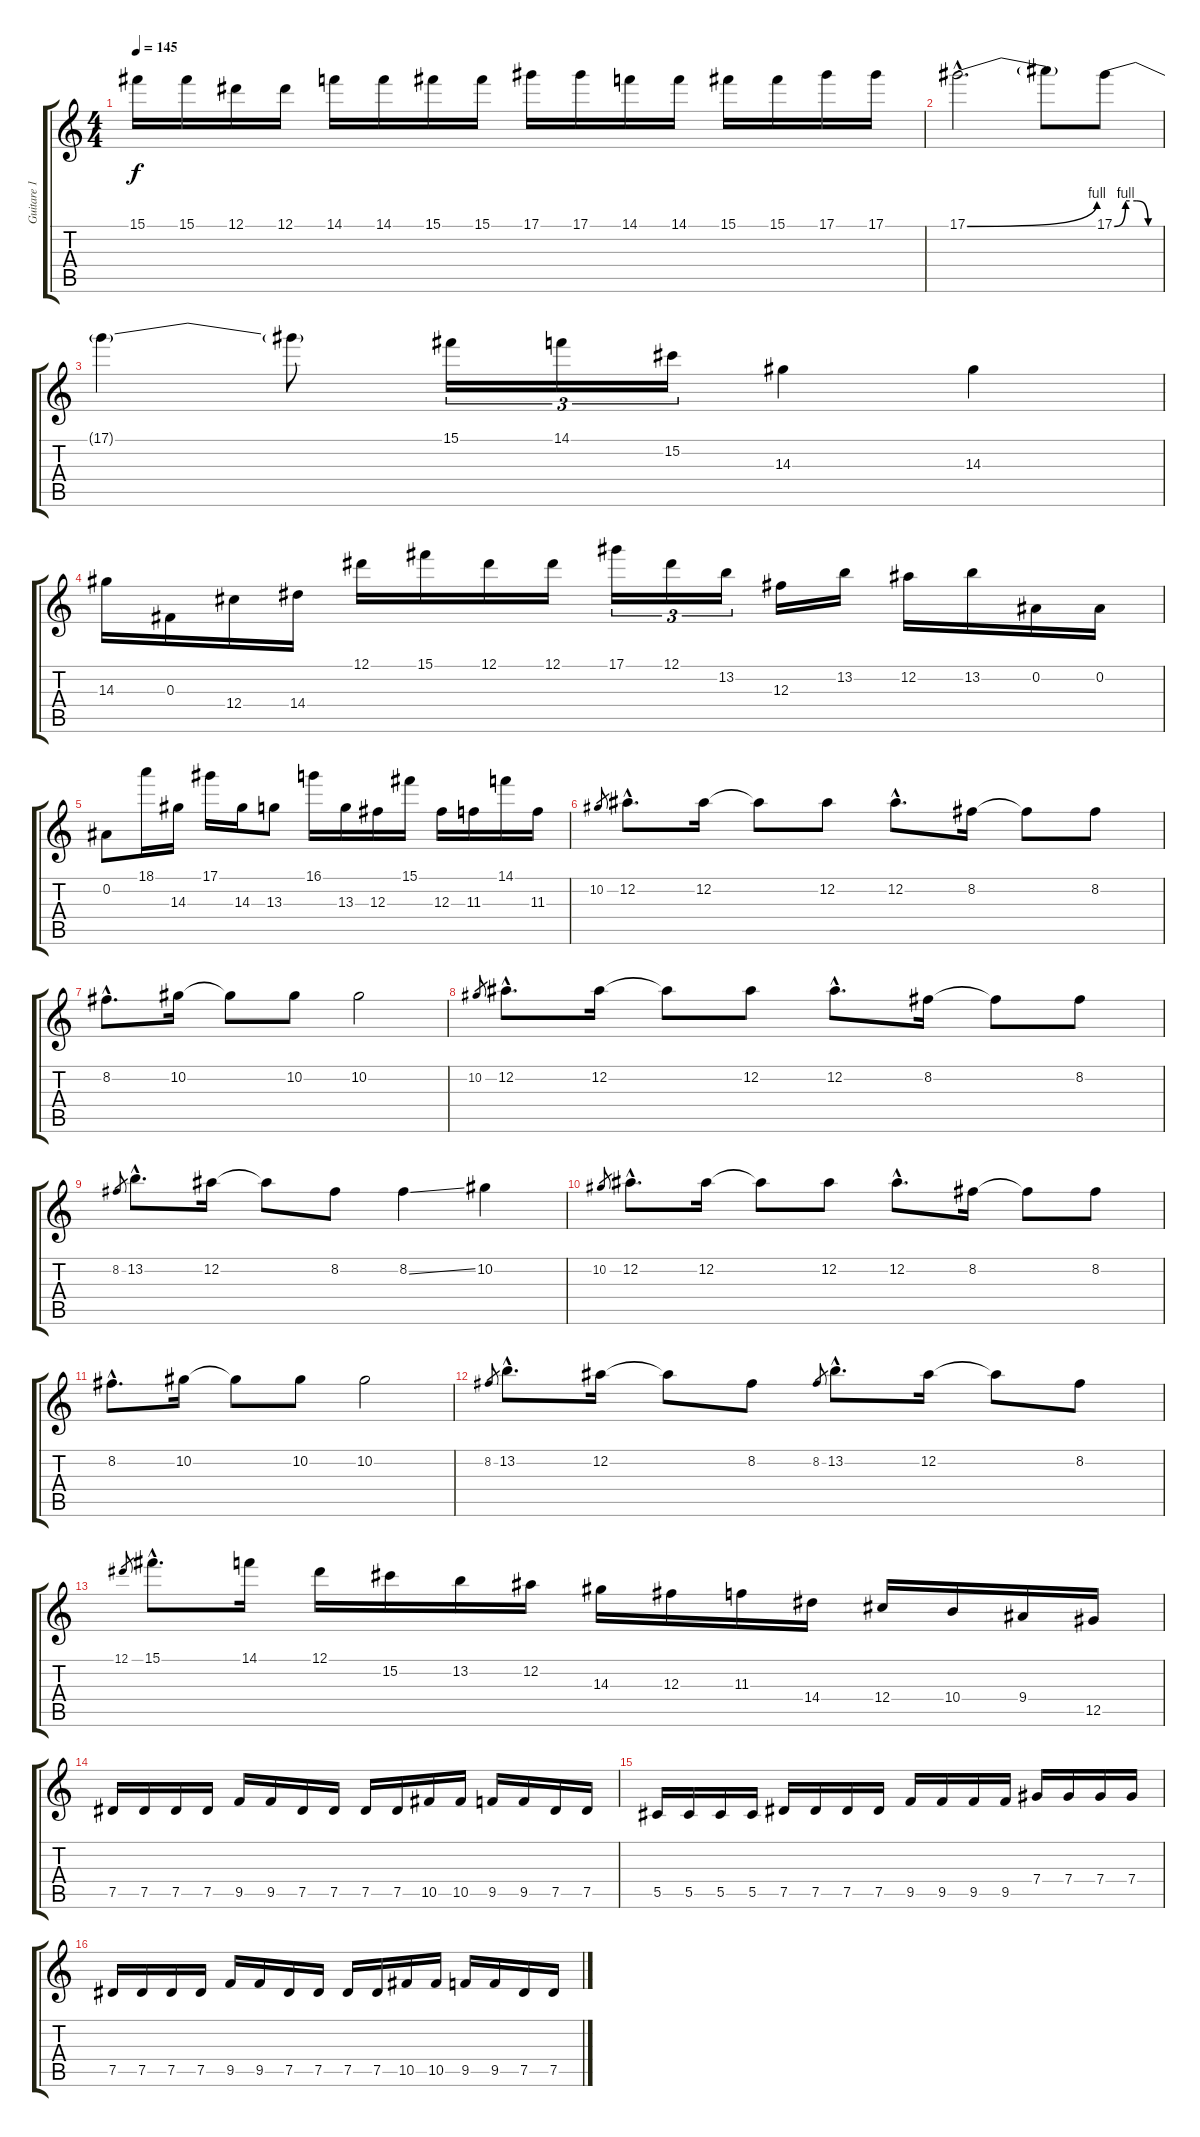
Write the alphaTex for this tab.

\track ("Guitare 1" "Guitare 1") {instrument distortionguitar}
\staff {score tabs}
\tuning (Eb4 Bb3 Gb3 Db3 Ab2 Eb2) {hide}
\ts (4 4)
\tempo 145
\clef g2
\ks c
15.1.16{dy f} 15.1.16 12.1.16 12.1.16 14.1.16 14.1.16 15.1.16 15.1.16 17.1.16 17.1.16 14.1.16 14.1.16 15.1.16 15.1.16 17.1.16 17.1.16 |
17.1{be (bend 0 0 60 4) hac}.2{d} 17.1{t}.8 17.1{be (custom 0 0 15 4 30 4 45 0 60 0)}.8 |
17.1{t}.4 17.1{t}.8 15.1.16{tu (3 2)} 14.1.16{tu (3 2)} 15.2.16{tu (3 2)} 14.3.4 14.3.4 |
14.3.16 0.3.16 12.4.16 14.4.16 12.1.16 15.1.16 12.1.16 12.1.16 17.1.16{tu (3 2)} 12.1.16{tu (3 2)} 13.2.16{tu (3 2)} 12.3.16 13.2.16 12.2.16 13.2.16 0.2.16 0.2.16 |
0.2.8 18.1.16 14.3.16 17.1.16 14.3.16 13.3.8 16.1.16 13.3.16 12.3.16 15.1.16 12.3.16 11.3.16 14.1.16 11.3.16 |
10.2.8{gr} 12.2{hac}.8{d} 12.2.16 12.2{t}.8 12.2.8 12.2{hac}.8{d} 8.2.16 8.2{t}.8 8.2.8 |
8.2{hac}.8{d} 10.2.16 10.2{t}.8 10.2.8 10.2.2 |
10.2.8{gr} 12.2{hac}.8{d} 12.2.16 12.2{t}.8 12.2.8 12.2{hac}.8{d} 8.2.16 8.2{t}.8 8.2.8 |
8.2.8{gr} 13.2{hac}.8{d} 12.2.16 12.2{t}.8 8.2.8 8.2{ss}.4 10.2.4 |
10.2.8{gr} 12.2{hac}.8{d} 12.2.16 12.2{t}.8 12.2.8 12.2{hac}.8{d} 8.2.16 8.2{t}.8 8.2.8 |
8.2{hac}.8{d} 10.2.16 10.2{t}.8 10.2.8 10.2.2 |
8.2.8{gr} 13.2{hac}.8{d} 12.2.16 12.2{t}.8 8.2.8 8.2.8{gr} 13.2{hac}.8{d} 12.2.16 12.2{t}.8 8.2.8 |
12.1.8{gr} 15.1{hac}.8{d} 14.1.16 12.1.16 15.2.16 13.2.16 12.2.16 14.3.16 12.3.16 11.3.16 14.4.16 12.4.16 10.4.16 9.4.16 12.5.16 |
7.5.16 7.5.16 7.5.16 7.5.16 9.5.16 9.5.16 7.5.16 7.5.16 7.5.16 7.5.16 10.5.16 10.5.16 9.5.16 9.5.16 7.5.16 7.5.16 |
5.5.16 5.5.16 5.5.16 5.5.16 7.5.16 7.5.16 7.5.16 7.5.16 9.5.16 9.5.16 9.5.16 9.5.16 7.4.16 7.4.16 7.4.16 7.4.16 |
7.5.16 7.5.16 7.5.16 7.5.16 9.5.16 9.5.16 7.5.16 7.5.16 7.5.16 7.5.16 10.5.16 10.5.16 9.5.16 9.5.16 7.5.16 7.5.16
